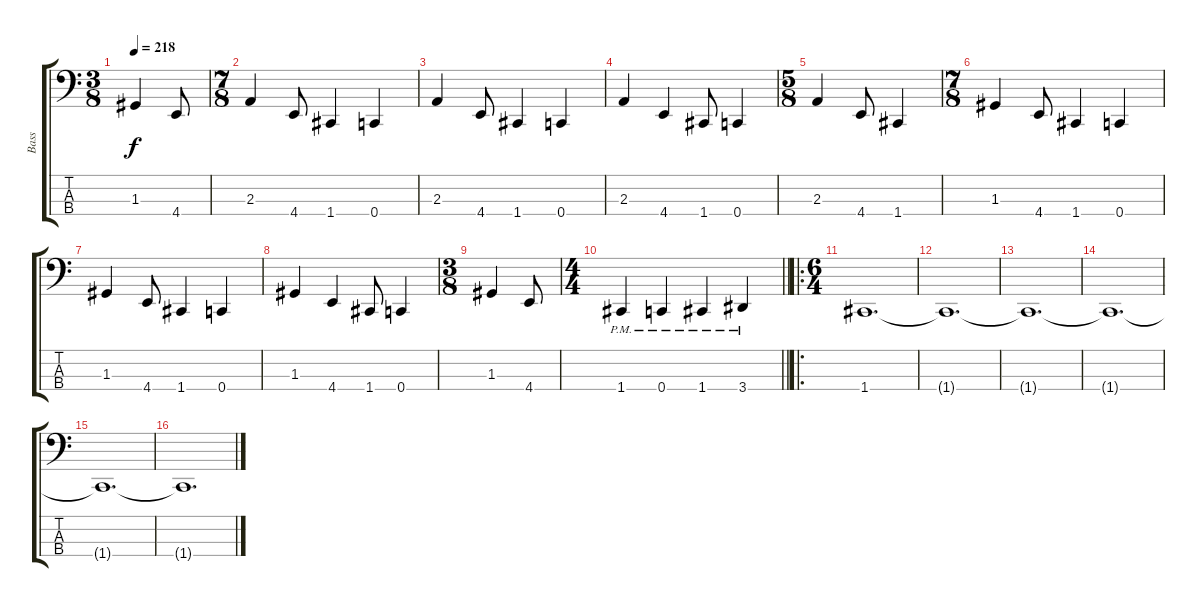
\track ("Bass" "Bass") {instrument slapbass1}
\staff {score tabs}
\tuning (F2 C2 G1 C1) {hide}
\ts (3 8)
\tempo 218
\clef f4
\ks c
1.3.4{dy f} 4.4.8 |
\ts (7 8)
2.3.4 4.4.8 1.4.4 0.4.4 |
2.3.4 4.4.8 1.4.4 0.4.4 |
2.3.4 4.4.4 1.4.8 0.4.4 |
\ts (5 8)
2.3.4 4.4.8 1.4.4 |
\ts (7 8)
1.3.4 4.4.8 1.4.4 0.4.4 |
1.3.4 4.4.8 1.4.4 0.4.4 |
1.3.4 4.4.4 1.4.8 0.4.4 |
\ts (3 8)
1.3.4 4.4.8 |
\ts (4 4)
\barLineRight lightlight
1.4{pm}.4 0.4{pm}.4 1.4{pm}.4 3.4{pm}.4 |
\ro
\ts (6 4)
1.4.1{d} |
1.4{t}.1{d} |
1.4{t}.1{d} |
1.4{t}.1{d} |
1.4{t}.1{d} |
1.4{t}.1{d}
